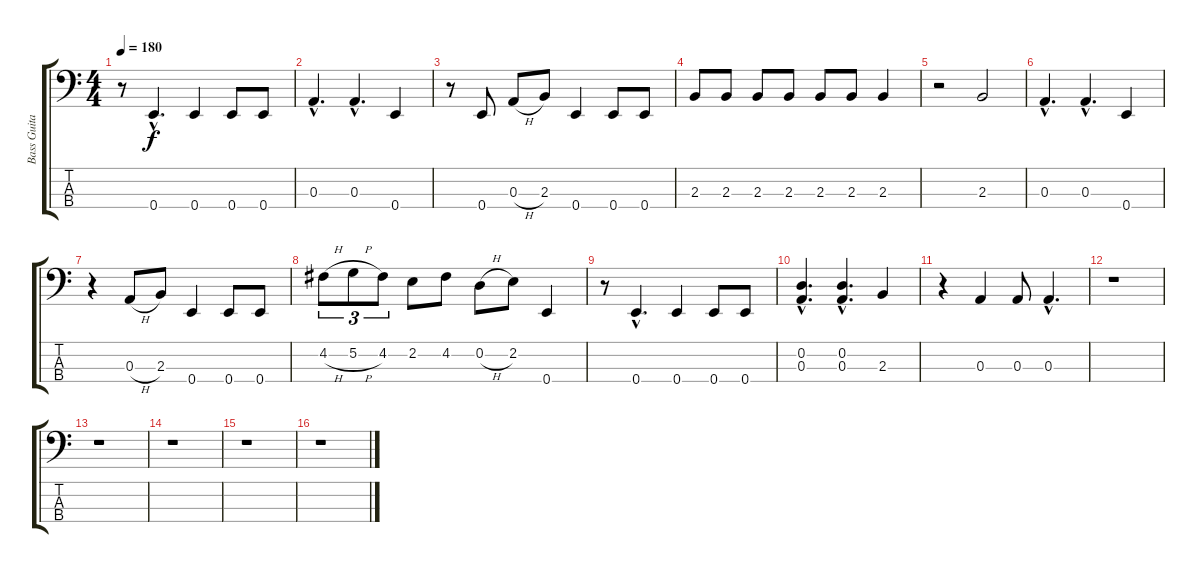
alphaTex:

\track ("Bass Guitar" "Bass Guita") {instrument electricbassfinger}
\staff {score tabs}
\tuning (G2 D2 A1 E1) {hide}
\ts (4 4)
\tempo 180
\clef f4
\ks c
r.8{dy f} 0.4{hac}.4{d} 0.4.4 0.4.8 0.4.8 |
0.3{hac}.4{d} 0.3{hac}.4{d} 0.4.4 |
r.8 0.4.8 0.3{h}.8 2.3.8 0.4.4 0.4.8 0.4.8 |
2.3.8 2.3.8 2.3.8 2.3.8 2.3.8 2.3.8 2.3.4 |
r.2 2.3.2 |
0.3{hac}.4{d} 0.3{hac}.4{d} 0.4.4 |
r.4 0.3{h}.8 2.3.8 0.4.4 0.4.8 0.4.8 |
4.2{h}.8{tu (3 2)} 5.2{h}.8{tu (3 2)} 4.2.8{tu (3 2)} 2.2.8 4.2.8 0.2{h}.8 2.2.8 0.4.4 |
r.8 0.4{hac}.4{d} 0.4.4 0.4.8 0.4.8 |
(0.2{hac} 0.3{hac}).4{d} (0.2{hac} 0.3{hac}).4{d} 2.3.4 |
r.4 0.3.4 0.3.8 0.3{hac}.4{d} |
r.1 |
r.1 |
r.1 |
r.1 |
r.1
